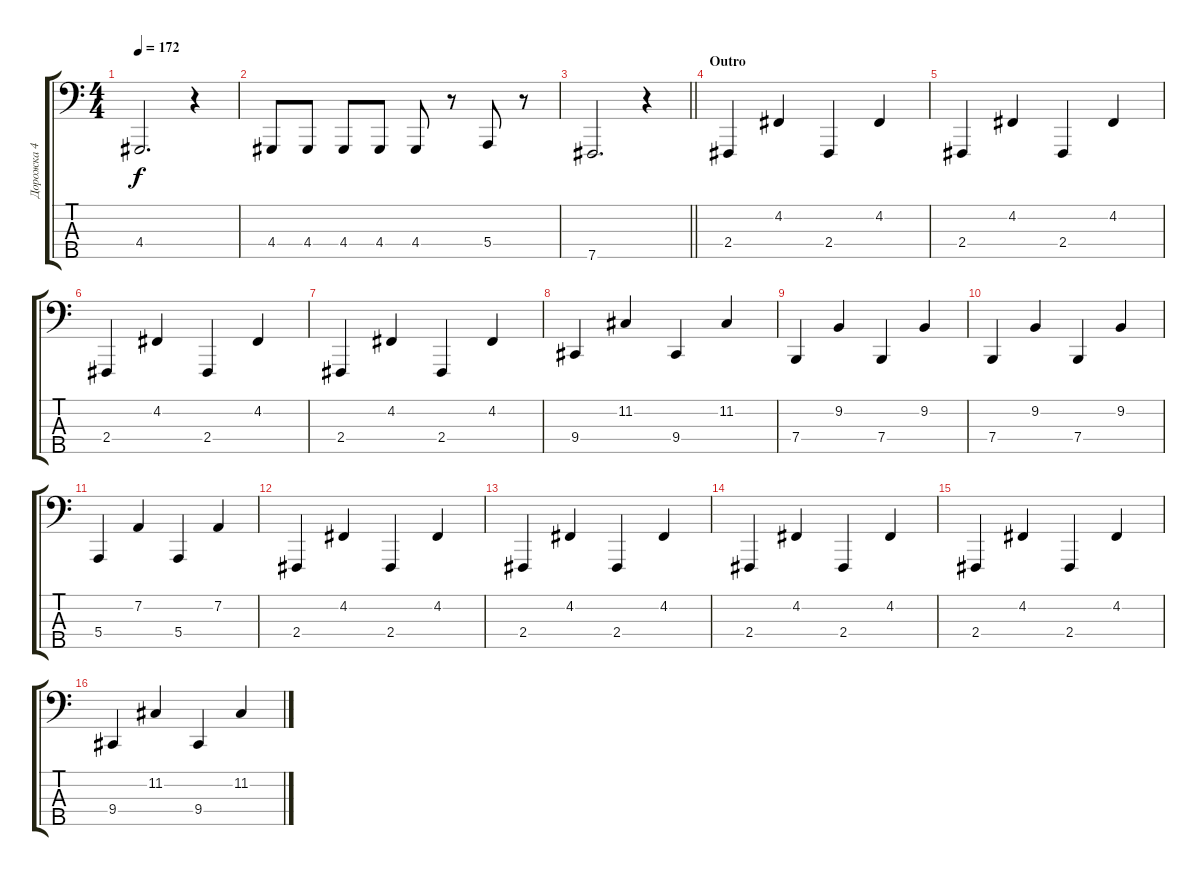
\track ("Дорожка 4" "Дорожка 4") {instrument lead2sawtooth}
\staff {score tabs}
\tuning (G2 D2 A1 E1 B0) {hide}
\ts (4 4)
\tempo 172
\clef f4
\ks c
4.4.2{d dy f} r.4 |
4.4.8 4.4.8 4.4.8 4.4.8 4.4.8 r.8 5.4.8 r.8 |
\barLineRight lightlight
7.5.2{d} r.4 |
\section ("" "Outro")
2.4.4 4.2.4 2.4.4 4.2.4 |
2.4.4 4.2.4 2.4.4 4.2.4 |
2.4.4 4.2.4 2.4.4 4.2.4 |
2.4.4 4.2.4 2.4.4 4.2.4 |
9.4.4 11.2.4 9.4.4 11.2.4 |
7.4.4 9.2.4 7.4.4 9.2.4 |
7.4.4 9.2.4 7.4.4 9.2.4 |
5.4.4 7.2.4 5.4.4 7.2.4 |
2.4.4 4.2.4 2.4.4 4.2.4 |
2.4.4 4.2.4 2.4.4 4.2.4 |
2.4.4 4.2.4 2.4.4 4.2.4 |
2.4.4 4.2.4 2.4.4 4.2.4 |
9.4.4 11.2.4 9.4.4 11.2.4
